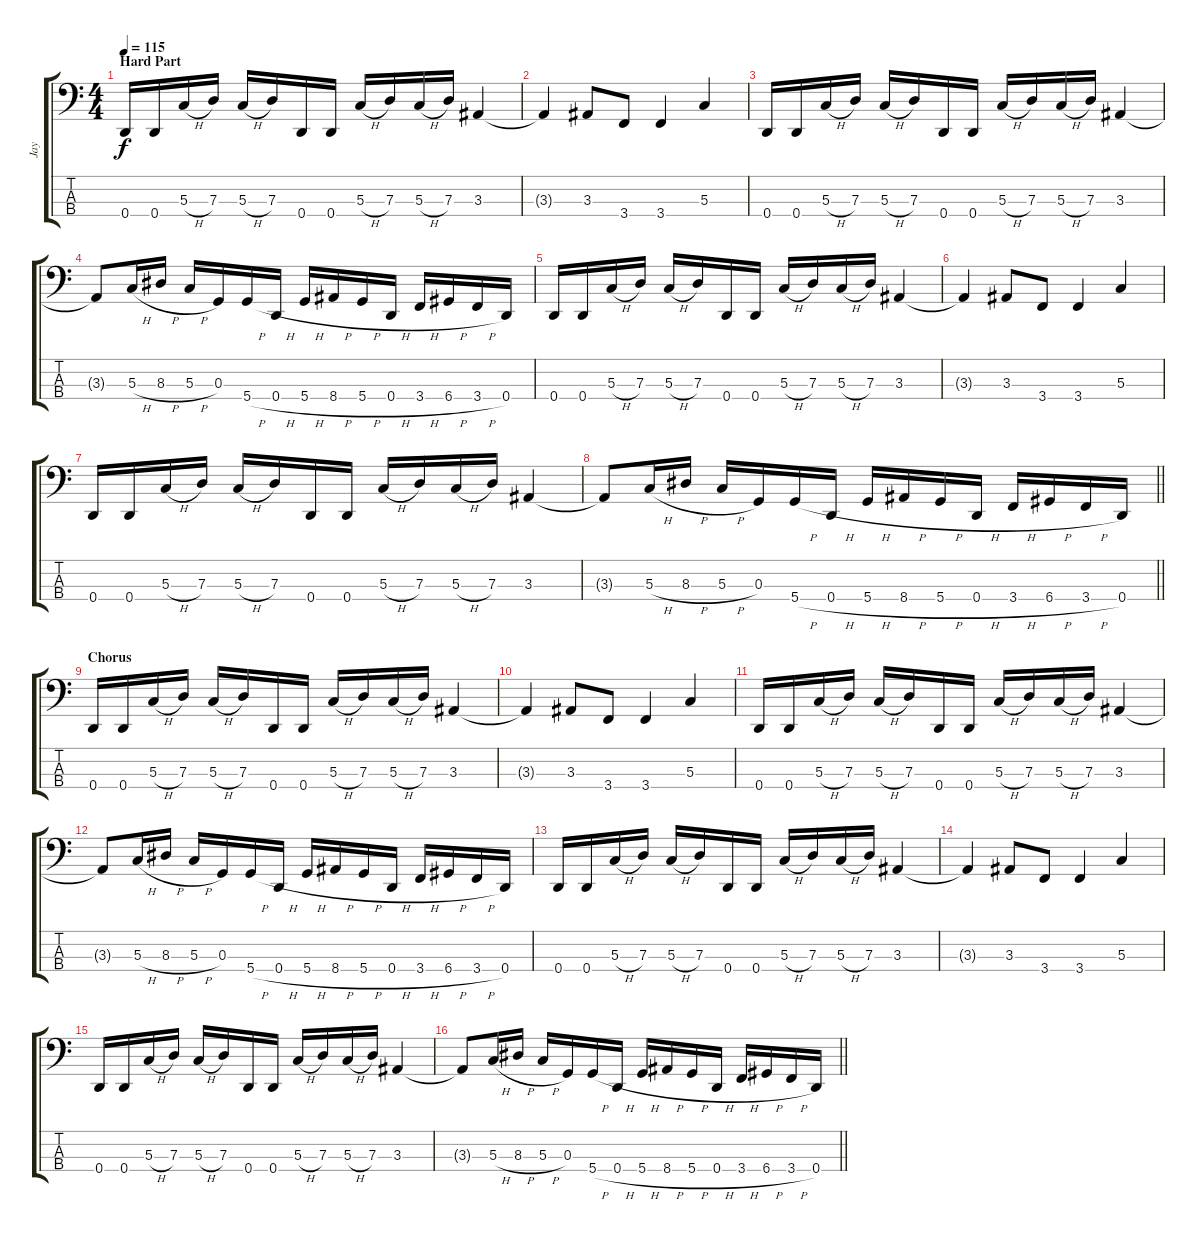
\track ("Jay" "Jay") {instrument electricbasspick}
\staff {score tabs}
\tuning (F2 C2 G1 D1) {hide}
\ts (4 4)
\section ("" "Hard Part")
\tempo 115
\clef f4
\ks c
0.4.16{dy f} 0.4.16 5.3{h}.16 7.3.16 5.3{h}.16 7.3.16 0.4.16 0.4.16 5.3{h}.16 7.3.16 5.3{h}.16 7.3.16 3.3.4 |
3.3{t}.4 3.3.8 3.4.8 3.4.4 5.3.4 |
0.4.16 0.4.16 5.3{h}.16 7.3.16 5.3{h}.16 7.3.16 0.4.16 0.4.16 5.3{h}.16 7.3.16 5.3{h}.16 7.3.16 3.3.4 |
3.3{t}.8 5.3{h}.16 8.3{h}.16 5.3{h}.16 0.3.16 5.4{h}.16 0.4{h}.16 5.4{h}.16 8.4{h}.16 5.4{h}.16 0.4{h}.16 3.4{h}.16 6.4{h}.16 3.4{h}.16 0.4.16 |
0.4.16 0.4.16 5.3{h}.16 7.3.16 5.3{h}.16 7.3.16 0.4.16 0.4.16 5.3{h}.16 7.3.16 5.3{h}.16 7.3.16 3.3.4 |
3.3{t}.4 3.3.8 3.4.8 3.4.4 5.3.4 |
0.4.16 0.4.16 5.3{h}.16 7.3.16 5.3{h}.16 7.3.16 0.4.16 0.4.16 5.3{h}.16 7.3.16 5.3{h}.16 7.3.16 3.3.4 |
\barLineRight lightlight
3.3{t}.8 5.3{h}.16 8.3{h}.16 5.3{h}.16 0.3.16 5.4{h}.16 0.4{h}.16 5.4{h}.16 8.4{h}.16 5.4{h}.16 0.4{h}.16 3.4{h}.16 6.4{h}.16 3.4{h}.16 0.4.16 |
\section ("" "Chorus")
0.4.16 0.4.16 5.3{h}.16 7.3.16 5.3{h}.16 7.3.16 0.4.16 0.4.16 5.3{h}.16 7.3.16 5.3{h}.16 7.3.16 3.3.4 |
3.3{t}.4 3.3.8 3.4.8 3.4.4 5.3.4 |
0.4.16 0.4.16 5.3{h}.16 7.3.16 5.3{h}.16 7.3.16 0.4.16 0.4.16 5.3{h}.16 7.3.16 5.3{h}.16 7.3.16 3.3.4 |
3.3{t}.8 5.3{h}.16 8.3{h}.16 5.3{h}.16 0.3.16 5.4{h}.16 0.4{h}.16 5.4{h}.16 8.4{h}.16 5.4{h}.16 0.4{h}.16 3.4{h}.16 6.4{h}.16 3.4{h}.16 0.4.16 |
0.4.16 0.4.16 5.3{h}.16 7.3.16 5.3{h}.16 7.3.16 0.4.16 0.4.16 5.3{h}.16 7.3.16 5.3{h}.16 7.3.16 3.3.4 |
3.3{t}.4 3.3.8 3.4.8 3.4.4 5.3.4 |
0.4.16 0.4.16 5.3{h}.16 7.3.16 5.3{h}.16 7.3.16 0.4.16 0.4.16 5.3{h}.16 7.3.16 5.3{h}.16 7.3.16 3.3.4 |
\barLineRight lightlight
3.3{t}.8 5.3{h}.16 8.3{h}.16 5.3{h}.16 0.3.16 5.4{h}.16 0.4{h}.16 5.4{h}.16 8.4{h}.16 5.4{h}.16 0.4{h}.16 3.4{h}.16 6.4{h}.16 3.4{h}.16 0.4.16
